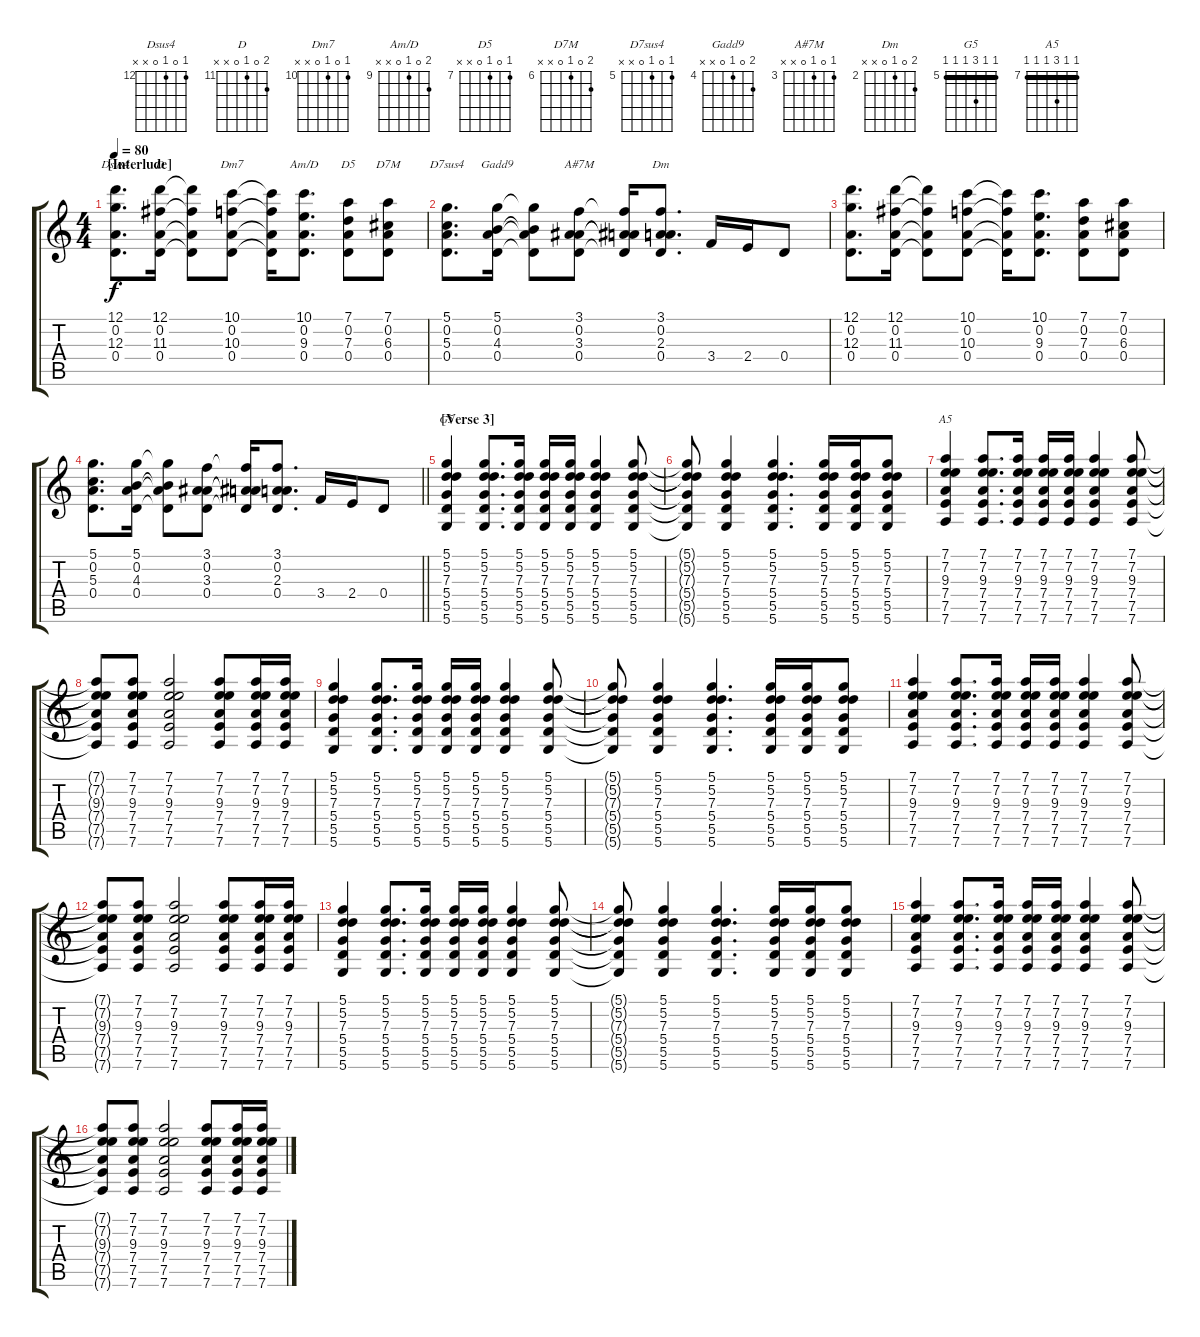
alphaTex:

\track "" {instrument acousticguitarsteel}
\staff {score tabs}
\tuning (D4 A3 G3 D3 A2 D2) {hide}
\chord ("Dsus4" 12 0 12 0 x x) {firstfret 12}
\chord ("D" 12 0 11 0 x x) {firstfret 11}
\chord ("Dm7" 10 0 10 0 x x) {firstfret 10}
\chord ("Am/D" 10 0 9 0 x x) {firstfret 9}
\chord ("D5" 7 0 7 0 x x) {firstfret 7}
\chord ("D7M" 7 0 6 0 x x) {firstfret 6}
\chord ("D7sus4" 5 0 5 0 x x) {firstfret 5}
\chord ("Gadd9" 5 0 4 0 x x) {firstfret 4}
\chord ("A#7M" 3 0 3 0 x x) {firstfret 3}
\chord ("Dm" 3 0 2 0 x x) {firstfret 2}
\chord ("G5" 5 5 7 5 5 5) {firstfret 5 barre 5}
\chord ("A5" 7 7 9 7 7 7) {firstfret 7 barre 7}
\ts (4 4)
\section ("" "[Interlude]")
\tempo 80
\clef g2
\ks c
(12.1 0.2 12.3 0.4).8{d ch "Dsus4" dy f} (12.1 0.2 11.3 0.4).16{ch "D"} (12.1{t} 0.2{t} 11.3{t} 0.4{t}).8 (10.1 0.2 10.3 0.4).8{ch "Dm7"} (10.1{t} 0.2{t} 10.3{t} 0.4{t}).16 (10.1 0.2 9.3 0.4).8{d ch "Am/D"} (7.1 0.2 7.3 0.4).8{ch "D5"} (7.1 0.2 6.3 0.4).8{ch "D7M"} |
(5.1 0.2 5.3 0.4).8{d ch "D7sus4"} (5.1 0.2 4.3 0.4).16{ch "Gadd9"} (5.1{t} 0.2{t} 4.3{t} 0.4{t}).8 (3.1 0.2 3.3 0.4).8{ch "A#7M"} (3.1{t} 0.2{t} 3.3{t} 0.4{t}).16 (3.1 0.2 2.3 0.4).8{d ch "Dm"} 3.4.16 2.4.16 0.4.8 |
(12.1 0.2 12.3 0.4).8{d} (12.1 0.2 11.3 0.4).16 (12.1{t} 0.2{t} 11.3{t} 0.4{t}).8 (10.1 0.2 10.3 0.4).8 (10.1{t} 0.2{t} 10.3{t} 0.4{t}).16 (10.1 0.2 9.3 0.4).8{d} (7.1 0.2 7.3 0.4).8 (7.1 0.2 6.3 0.4).8 |
\barLineRight lightlight
(5.1 0.2 5.3 0.4).8{d} (5.1 0.2 4.3 0.4).16 (5.1{t} 0.2{t} 4.3{t} 0.4{t}).8 (3.1 0.2 3.3 0.4).8 (3.1{t} 0.2{t} 3.3{t} 0.4{t}).16 (3.1 0.2 2.3 0.4).8{d} 3.4.16 2.4.16 0.4.8 |
\section ("" "[Verse 3]")
(5.1 5.2 7.3 5.4 5.5 5.6).4{ch "G5"} (5.1 5.2 7.3 5.4 5.5 5.6).8{d} (5.1 5.2 7.3 5.4 5.5 5.6).16 (5.1 5.2 7.3 5.4 5.5 5.6).16 (5.1 5.2 7.3 5.4 5.5 5.6).16 (5.1 5.2 7.3 5.4 5.5 5.6).4 (5.1 5.2 7.3 5.4 5.5 5.6).8 |
(5.1{t} 5.2{t} 7.3{t} 5.4{t} 5.5{t} 5.6{t}).8 (5.1 5.2 7.3 5.4 5.5 5.6).4 (5.1 5.2 7.3 5.4 5.5 5.6).4{d} (5.1 5.2 7.3 5.4 5.5 5.6).16 (5.1 5.2 7.3 5.4 5.5 5.6).16 (5.1 5.2 7.3 5.4 5.5 5.6).8 |
(7.1 7.2 9.3 7.4 7.5 7.6).4{ch "A5"} (7.1 7.2 9.3 7.4 7.5 7.6).8{d} (7.1 7.2 9.3 7.4 7.5 7.6).16 (7.1 7.2 9.3 7.4 7.5 7.6).16 (7.1 7.2 9.3 7.4 7.5 7.6).16 (7.1 7.2 9.3 7.4 7.5 7.6).4 (7.1 7.2 9.3 7.4 7.5 7.6).8 |
(7.1{t} 7.2{t} 9.3{t} 7.4{t} 7.5{t} 7.6{t}).8 (7.1 7.2 9.3 7.4 7.5 7.6).8 (7.1 7.2 9.3 7.4 7.5 7.6).2 (7.1 7.2 9.3 7.4 7.5 7.6).8 (7.1 7.2 9.3 7.4 7.5 7.6).16 (7.1 7.2 9.3 7.4 7.5 7.6).16 |
(5.1 5.2 7.3 5.4 5.5 5.6).4 (5.1 5.2 7.3 5.4 5.5 5.6).8{d} (5.1 5.2 7.3 5.4 5.5 5.6).16 (5.1 5.2 7.3 5.4 5.5 5.6).16 (5.1 5.2 7.3 5.4 5.5 5.6).16 (5.1 5.2 7.3 5.4 5.5 5.6).4 (5.1 5.2 7.3 5.4 5.5 5.6).8 |
(5.1{t} 5.2{t} 7.3{t} 5.4{t} 5.5{t} 5.6{t}).8 (5.1 5.2 7.3 5.4 5.5 5.6).4 (5.1 5.2 7.3 5.4 5.5 5.6).4{d} (5.1 5.2 7.3 5.4 5.5 5.6).16 (5.1 5.2 7.3 5.4 5.5 5.6).16 (5.1 5.2 7.3 5.4 5.5 5.6).8 |
(7.1 7.2 9.3 7.4 7.5 7.6).4 (7.1 7.2 9.3 7.4 7.5 7.6).8{d} (7.1 7.2 9.3 7.4 7.5 7.6).16 (7.1 7.2 9.3 7.4 7.5 7.6).16 (7.1 7.2 9.3 7.4 7.5 7.6).16 (7.1 7.2 9.3 7.4 7.5 7.6).4 (7.1 7.2 9.3 7.4 7.5 7.6).8 |
(7.1{t} 7.2{t} 9.3{t} 7.4{t} 7.5{t} 7.6{t}).8 (7.1 7.2 9.3 7.4 7.5 7.6).8 (7.1 7.2 9.3 7.4 7.5 7.6).2 (7.1 7.2 9.3 7.4 7.5 7.6).8 (7.1 7.2 9.3 7.4 7.5 7.6).16 (7.1 7.2 9.3 7.4 7.5 7.6).16 |
(5.1 5.2 7.3 5.4 5.5 5.6).4 (5.1 5.2 7.3 5.4 5.5 5.6).8{d} (5.1 5.2 7.3 5.4 5.5 5.6).16 (5.1 5.2 7.3 5.4 5.5 5.6).16 (5.1 5.2 7.3 5.4 5.5 5.6).16 (5.1 5.2 7.3 5.4 5.5 5.6).4 (5.1 5.2 7.3 5.4 5.5 5.6).8 |
(5.1{t} 5.2{t} 7.3{t} 5.4{t} 5.5{t} 5.6{t}).8 (5.1 5.2 7.3 5.4 5.5 5.6).4 (5.1 5.2 7.3 5.4 5.5 5.6).4{d} (5.1 5.2 7.3 5.4 5.5 5.6).16 (5.1 5.2 7.3 5.4 5.5 5.6).16 (5.1 5.2 7.3 5.4 5.5 5.6).8 |
(7.1 7.2 9.3 7.4 7.5 7.6).4 (7.1 7.2 9.3 7.4 7.5 7.6).8{d} (7.1 7.2 9.3 7.4 7.5 7.6).16 (7.1 7.2 9.3 7.4 7.5 7.6).16 (7.1 7.2 9.3 7.4 7.5 7.6).16 (7.1 7.2 9.3 7.4 7.5 7.6).4 (7.1 7.2 9.3 7.4 7.5 7.6).8 |
(7.1{t} 7.2{t} 9.3{t} 7.4{t} 7.5{t} 7.6{t}).8 (7.1 7.2 9.3 7.4 7.5 7.6).8 (7.1 7.2 9.3 7.4 7.5 7.6).2 (7.1 7.2 9.3 7.4 7.5 7.6).8 (7.1 7.2 9.3 7.4 7.5 7.6).16 (7.1 7.2 9.3 7.4 7.5 7.6).16
